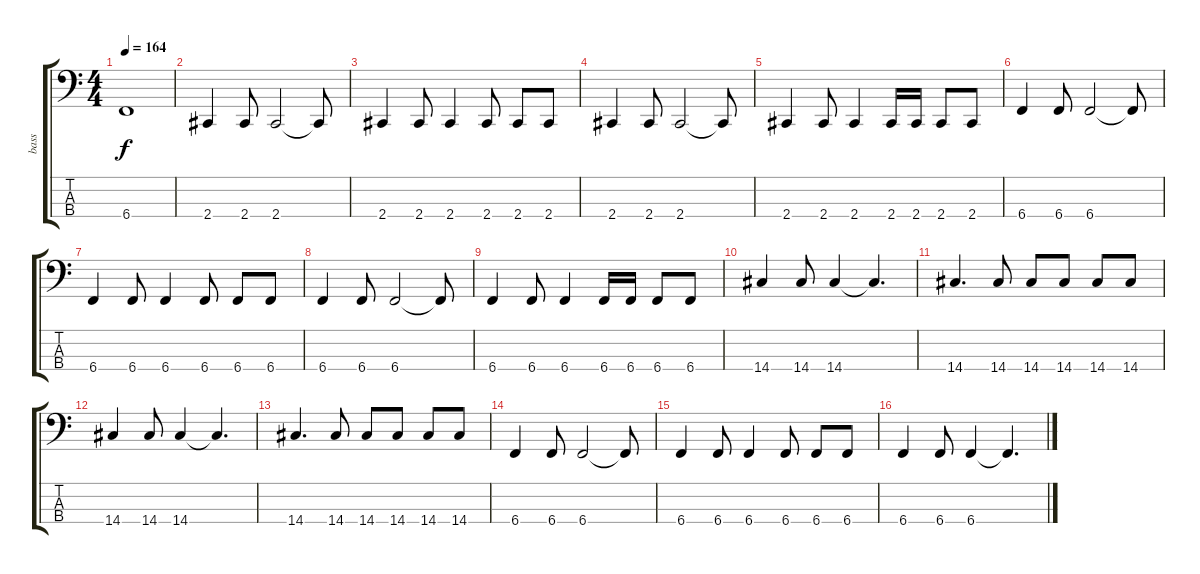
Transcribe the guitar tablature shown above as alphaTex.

\track ("bass" "bass") {instrument electricbassfinger}
\staff {score tabs}
\tuning (E2 B1 Gb1 B0) {hide}
\ts (4 4)
\tempo 164
\clef f4
\ks c
6.4{t}.1{dy f} |
2.4.4 2.4.8 2.4.2 2.4{t}.8 |
2.4.4 2.4.8 2.4.4 2.4.8 2.4.8 2.4.8 |
2.4.4 2.4.8 2.4.2 2.4{t}.8 |
2.4.4 2.4.8 2.4.4 2.4.16 2.4.16 2.4.8 2.4.8 |
6.4.4 6.4.8 6.4.2 6.4{t}.8 |
6.4.4 6.4.8 6.4.4 6.4.8 6.4.8 6.4.8 |
6.4.4 6.4.8 6.4.2 6.4{t}.8 |
6.4.4 6.4.8 6.4.4 6.4.16 6.4.16 6.4.8 6.4.8 |
14.4.4 14.4.8 14.4.4 14.4{t}.4{d} |
14.4.4{d} 14.4.8 14.4.8 14.4.8 14.4.8 14.4.8 |
14.4.4 14.4.8 14.4.4 14.4{t}.4{d} |
14.4.4{d} 14.4.8 14.4.8 14.4.8 14.4.8 14.4.8 |
6.4.4 6.4.8 6.4.2 6.4{t}.8 |
6.4.4 6.4.8 6.4.4 6.4.8 6.4.8 6.4.8 |
6.4.4 6.4.8 6.4.4 6.4{t}.4{d}
